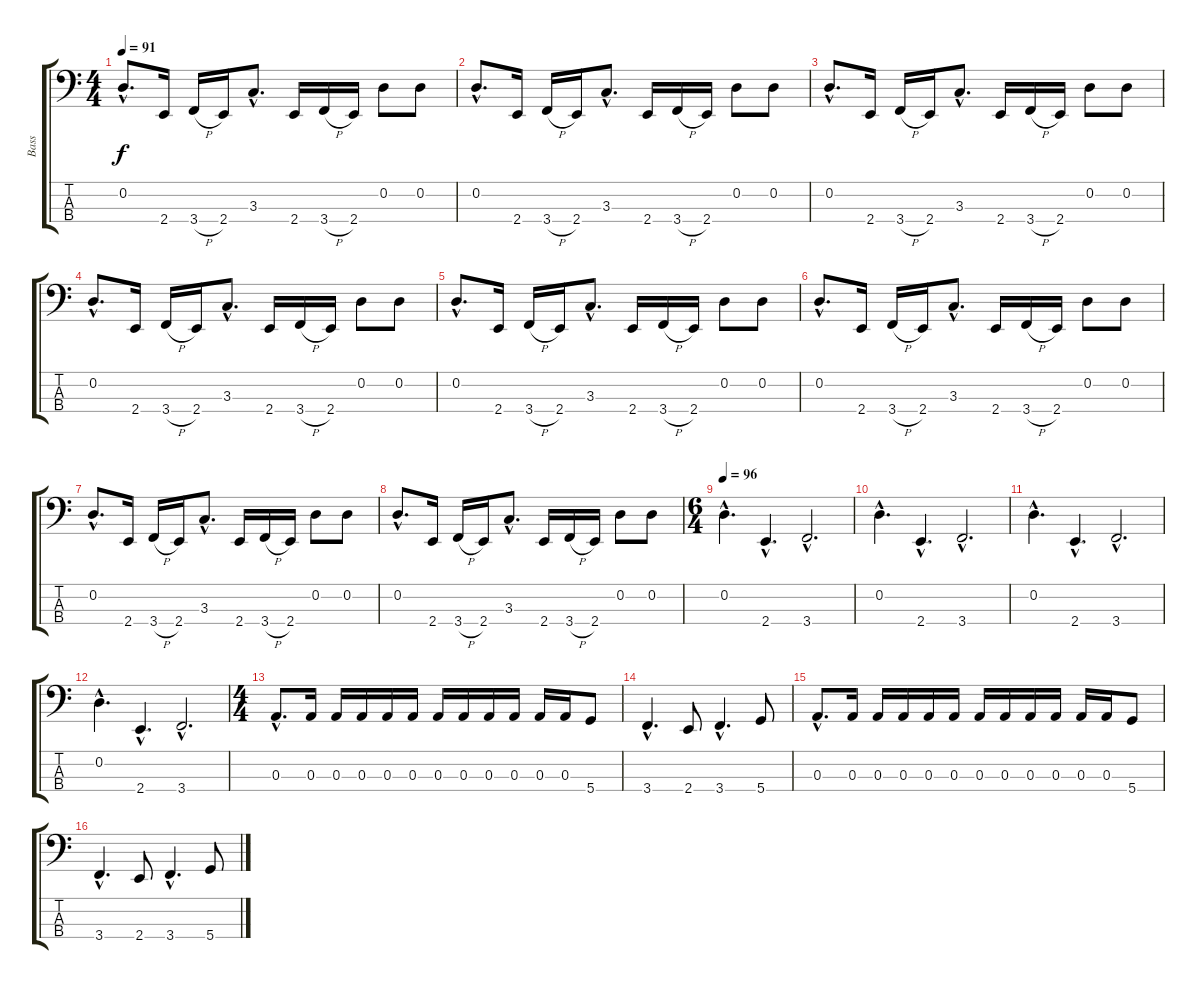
\track ("Bass" "Bass") {instrument electricbasspick}
\staff {score tabs}
\tuning (G2 D2 A1 D1) {hide}
\ts (4 4)
\tempo 91
\clef f4
\ks c
0.2{hac}.8{d dy f volume 13} 2.4.16 3.4{h}.16 2.4.16 3.3{hac}.8{d} 2.4.16 3.4{h}.16 2.4.16 0.2.8 0.2.8 |
0.2{hac}.8{d} 2.4.16 3.4{h}.16 2.4.16 3.3{hac}.8{d} 2.4.16 3.4{h}.16 2.4.16 0.2.8 0.2.8 |
0.2{hac}.8{d} 2.4.16 3.4{h}.16 2.4.16 3.3{hac}.8{d} 2.4.16 3.4{h}.16 2.4.16 0.2.8 0.2.8 |
0.2{hac}.8{d} 2.4.16 3.4{h}.16 2.4.16 3.3{hac}.8{d} 2.4.16 3.4{h}.16 2.4.16 0.2.8 0.2.8 |
0.2{hac}.8{d} 2.4.16 3.4{h}.16 2.4.16 3.3{hac}.8{d} 2.4.16 3.4{h}.16 2.4.16 0.2.8 0.2.8 |
0.2{hac}.8{d} 2.4.16 3.4{h}.16 2.4.16 3.3{hac}.8{d} 2.4.16 3.4{h}.16 2.4.16 0.2.8 0.2.8 |
0.2{hac}.8{d} 2.4.16 3.4{h}.16 2.4.16 3.3{hac}.8{d} 2.4.16 3.4{h}.16 2.4.16 0.2.8 0.2.8 |
0.2{hac}.8{d} 2.4.16 3.4{h}.16 2.4.16 3.3{hac}.8{d} 2.4.16 3.4{h}.16 2.4.16 0.2.8 0.2.8 |
\ts (6 4)
\tempo 96
0.2{hac}.4{d} 2.4{hac}.4{d} 3.4{hac}.2{d} |
0.2{hac}.4{d} 2.4{hac}.4{d} 3.4{hac}.2{d} |
0.2{hac}.4{d} 2.4{hac}.4{d} 3.4{hac}.2{d} |
0.2{hac}.4{d} 2.4{hac}.4{d} 3.4{hac}.2{d} |
\ts (4 4)
0.3{hac}.8{d} 0.3.16 0.3.16 0.3.16 0.3.16 0.3.16 0.3.16 0.3.16 0.3.16 0.3.16 0.3.16 0.3.16 5.4.8 |
3.4{hac}.4{d} 2.4.8 3.4{hac}.4{d} 5.4.8 |
0.3{hac}.8{d} 0.3.16 0.3.16 0.3.16 0.3.16 0.3.16 0.3.16 0.3.16 0.3.16 0.3.16 0.3.16 0.3.16 5.4.8 |
3.4{hac}.4{d} 2.4.8 3.4{hac}.4{d} 5.4.8
